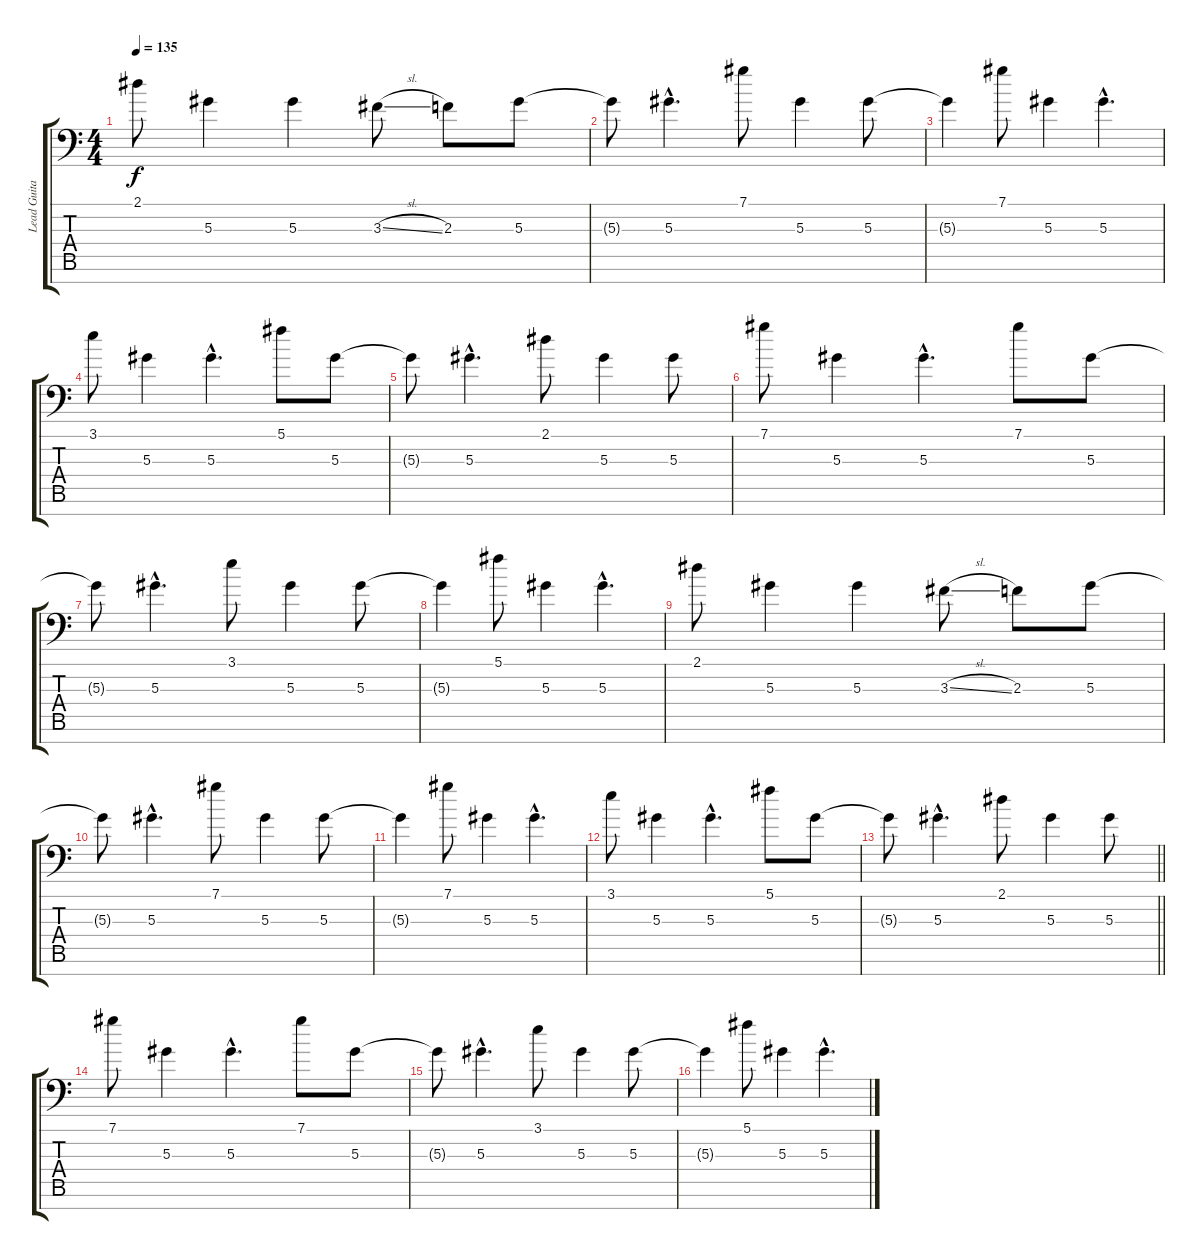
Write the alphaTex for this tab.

\track ("Lead Guitar #2" "Lead Guita") {instrument distortionguitar}
\staff {score tabs}
\tuning (Db4 Ab3 Eb3 Db3 Ab2 Eb2 Ab1) {hide}
\ts (4 4)
\tempo 135
\clef f4
\ks c
2.1.8{dy f} 5.3.4 5.3.4 3.3{sl}.8 2.3.8 5.3.8 |
5.3{t}.8 5.3{hac}.4{d} 7.1.8 5.3.4 5.3.8 |
5.3{t}.4 7.1.8 5.3.4 5.3{hac}.4{d} |
3.1.8 5.3.4 5.3{hac}.4{d} 5.1.8 5.3.8 |
5.3{t}.8 5.3{hac}.4{d} 2.1.8 5.3.4 5.3.8 |
7.1.8 5.3.4 5.3{hac}.4{d} 7.1.8 5.3.8 |
5.3{t}.8 5.3{hac}.4{d} 3.1.8 5.3.4 5.3.8 |
5.3{t}.4 5.1.8 5.3.4 5.3{hac}.4{d} |
2.1.8 5.3.4 5.3.4 3.3{sl}.8 2.3.8 5.3.8 |
5.3{t}.8 5.3{hac}.4{d} 7.1.8 5.3.4 5.3.8 |
5.3{t}.4 7.1.8 5.3.4 5.3{hac}.4{d} |
3.1.8 5.3.4 5.3{hac}.4{d} 5.1.8 5.3.8 |
\barLineRight lightlight
5.3{t}.8 5.3{hac}.4{d} 2.1.8 5.3.4 5.3.8 |
\section ("" "")
7.1.8 5.3.4 5.3{hac}.4{d} 7.1.8 5.3.8 |
5.3{t}.8 5.3{hac}.4{d} 3.1.8 5.3.4 5.3.8 |
5.3{t}.4 5.1.8 5.3.4 5.3{hac}.4{d}
